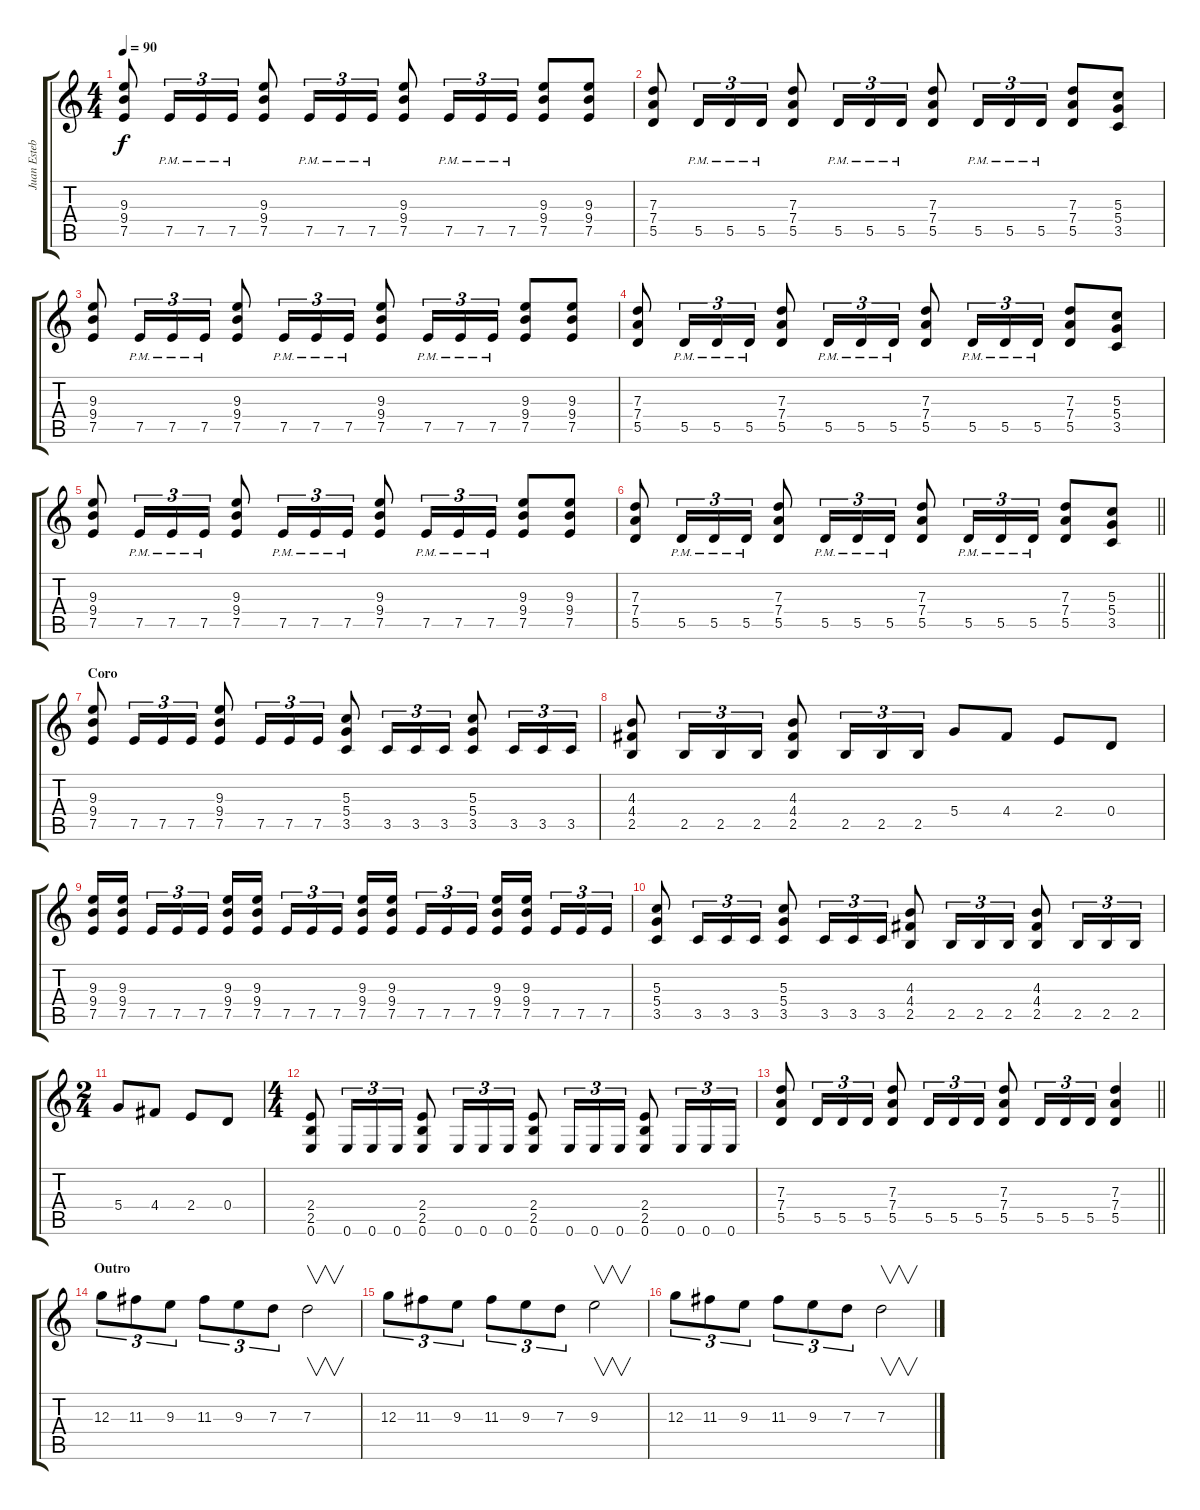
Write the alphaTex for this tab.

\track ("Juan Esteban Echeverry" "Juan Esteb") {instrument distortionguitar}
\staff {score tabs}
\tuning (E4 B3 G3 D3 A2 E2) {hide}
\ts (4 4)
\tempo 90
\clef g2
\ks c
(9.3 9.4 7.5).8{dy f} 7.5{pm}.16{tu (3 2)} 7.5{pm}.16{tu (3 2)} 7.5{pm}.16{tu (3 2)} (9.3 9.4 7.5).8 7.5{pm}.16{tu (3 2)} 7.5{pm}.16{tu (3 2)} 7.5{pm}.16{tu (3 2)} (9.3 9.4 7.5).8 7.5{pm}.16{tu (3 2)} 7.5{pm}.16{tu (3 2)} 7.5{pm}.16{tu (3 2)} (9.3 9.4 7.5).8 (9.3 9.4 7.5).8 |
(7.3 7.4 5.5).8 5.5{pm}.16{tu (3 2)} 5.5{pm}.16{tu (3 2)} 5.5{pm}.16{tu (3 2)} (7.3 7.4 5.5).8 5.5{pm}.16{tu (3 2)} 5.5{pm}.16{tu (3 2)} 5.5{pm}.16{tu (3 2)} (7.3 7.4 5.5).8 5.5{pm}.16{tu (3 2)} 5.5{pm}.16{tu (3 2)} 5.5{pm}.16{tu (3 2)} (7.3 7.4 5.5).8 (5.3 5.4 3.5).8 |
(9.3 9.4 7.5).8 7.5{pm}.16{tu (3 2)} 7.5{pm}.16{tu (3 2)} 7.5{pm}.16{tu (3 2)} (9.3 9.4 7.5).8 7.5{pm}.16{tu (3 2)} 7.5{pm}.16{tu (3 2)} 7.5{pm}.16{tu (3 2)} (9.3 9.4 7.5).8 7.5{pm}.16{tu (3 2)} 7.5{pm}.16{tu (3 2)} 7.5{pm}.16{tu (3 2)} (9.3 9.4 7.5).8 (9.3 9.4 7.5).8 |
(7.3 7.4 5.5).8 5.5{pm}.16{tu (3 2)} 5.5{pm}.16{tu (3 2)} 5.5{pm}.16{tu (3 2)} (7.3 7.4 5.5).8 5.5{pm}.16{tu (3 2)} 5.5{pm}.16{tu (3 2)} 5.5{pm}.16{tu (3 2)} (7.3 7.4 5.5).8 5.5{pm}.16{tu (3 2)} 5.5{pm}.16{tu (3 2)} 5.5{pm}.16{tu (3 2)} (7.3 7.4 5.5).8 (5.3 5.4 3.5).8 |
(9.3 9.4 7.5).8 7.5{pm}.16{tu (3 2)} 7.5{pm}.16{tu (3 2)} 7.5{pm}.16{tu (3 2)} (9.3 9.4 7.5).8 7.5{pm}.16{tu (3 2)} 7.5{pm}.16{tu (3 2)} 7.5{pm}.16{tu (3 2)} (9.3 9.4 7.5).8 7.5{pm}.16{tu (3 2)} 7.5{pm}.16{tu (3 2)} 7.5{pm}.16{tu (3 2)} (9.3 9.4 7.5).8 (9.3 9.4 7.5).8 |
\barLineRight lightlight
(7.3 7.4 5.5).8 5.5{pm}.16{tu (3 2)} 5.5{pm}.16{tu (3 2)} 5.5{pm}.16{tu (3 2)} (7.3 7.4 5.5).8 5.5{pm}.16{tu (3 2)} 5.5{pm}.16{tu (3 2)} 5.5{pm}.16{tu (3 2)} (7.3 7.4 5.5).8 5.5{pm}.16{tu (3 2)} 5.5{pm}.16{tu (3 2)} 5.5{pm}.16{tu (3 2)} (7.3 7.4 5.5).8 (5.3 5.4 3.5).8 |
\section ("" "Coro")
(9.3 9.4 7.5).8 7.5.16{tu (3 2)} 7.5.16{tu (3 2)} 7.5.16{tu (3 2)} (9.3 9.4 7.5).8 7.5.16{tu (3 2)} 7.5.16{tu (3 2)} 7.5.16{tu (3 2)} (5.3 5.4 3.5).8 3.5.16{tu (3 2)} 3.5.16{tu (3 2)} 3.5.16{tu (3 2)} (5.3 5.4 3.5).8 3.5.16{tu (3 2)} 3.5.16{tu (3 2)} 3.5.16{tu (3 2)} |
(4.3 4.4 2.5).8 2.5.16{tu (3 2)} 2.5.16{tu (3 2)} 2.5.16{tu (3 2)} (4.3 4.4 2.5).8 2.5.16{tu (3 2)} 2.5.16{tu (3 2)} 2.5.16{tu (3 2)} 5.4.8 4.4.8 2.4.8 0.4.8 |
(9.3 9.4 7.5).16 (9.3 9.4 7.5).16{beam splitsecondary} 7.5.16{tu (3 2)} 7.5.16{tu (3 2)} 7.5.16{tu (3 2)} (9.3 9.4 7.5).16 (9.3 9.4 7.5).16{beam splitsecondary} 7.5.16{tu (3 2)} 7.5.16{tu (3 2)} 7.5.16{tu (3 2)} (9.3 9.4 7.5).16 (9.3 9.4 7.5).16{beam splitsecondary} 7.5.16{tu (3 2)} 7.5.16{tu (3 2)} 7.5.16{tu (3 2)} (9.3 9.4 7.5).16 (9.3 9.4 7.5).16{beam splitsecondary} 7.5.16{tu (3 2)} 7.5.16{tu (3 2)} 7.5.16{tu (3 2)} |
(5.3 5.4 3.5).8 3.5.16{tu (3 2)} 3.5.16{tu (3 2)} 3.5.16{tu (3 2)} (5.3 5.4 3.5).8 3.5.16{tu (3 2)} 3.5.16{tu (3 2)} 3.5.16{tu (3 2)} (4.3 4.4 2.5).8 2.5.16{tu (3 2)} 2.5.16{tu (3 2)} 2.5.16{tu (3 2)} (4.3 4.4 2.5).8 2.5.16{tu (3 2)} 2.5.16{tu (3 2)} 2.5.16{tu (3 2)} |
\ts (2 4)
5.4.8 4.4.8 2.4.8 0.4.8 |
\ts (4 4)
(2.4 2.5 0.6).8 0.6.16{tu (3 2)} 0.6.16{tu (3 2)} 0.6.16{tu (3 2)} (2.4 2.5 0.6).8 0.6.16{tu (3 2)} 0.6.16{tu (3 2)} 0.6.16{tu (3 2)} (2.4 2.5 0.6).8 0.6.16{tu (3 2)} 0.6.16{tu (3 2)} 0.6.16{tu (3 2)} (2.4 2.5 0.6).8 0.6.16{tu (3 2)} 0.6.16{tu (3 2)} 0.6.16{tu (3 2)} |
\barLineRight lightlight
(7.3 7.4 5.5).8 5.5.16{tu (3 2)} 5.5.16{tu (3 2)} 5.5.16{tu (3 2)} (7.3 7.4 5.5).8 5.5.16{tu (3 2)} 5.5.16{tu (3 2)} 5.5.16{tu (3 2)} (7.3 7.4 5.5).8 5.5.16{tu (3 2)} 5.5.16{tu (3 2)} 5.5.16{tu (3 2)} (7.3 7.4 5.5).4 |
\section ("" "Outro")
12.3.8{tu (3 2)} 11.3.8{tu (3 2)} 9.3.8{tu (3 2)} 11.3.8{tu (3 2)} 9.3.8{tu (3 2)} 7.3.8{tu (3 2)} 7.3.2{v} |
12.3.8{tu (3 2)} 11.3.8{tu (3 2)} 9.3.8{tu (3 2)} 11.3.8{tu (3 2)} 9.3.8{tu (3 2)} 7.3.8{tu (3 2)} 9.3.2{v} |
12.3.8{tu (3 2)} 11.3.8{tu (3 2)} 9.3.8{tu (3 2)} 11.3.8{tu (3 2)} 9.3.8{tu (3 2)} 7.3.8{tu (3 2)} 7.3.2{v}
